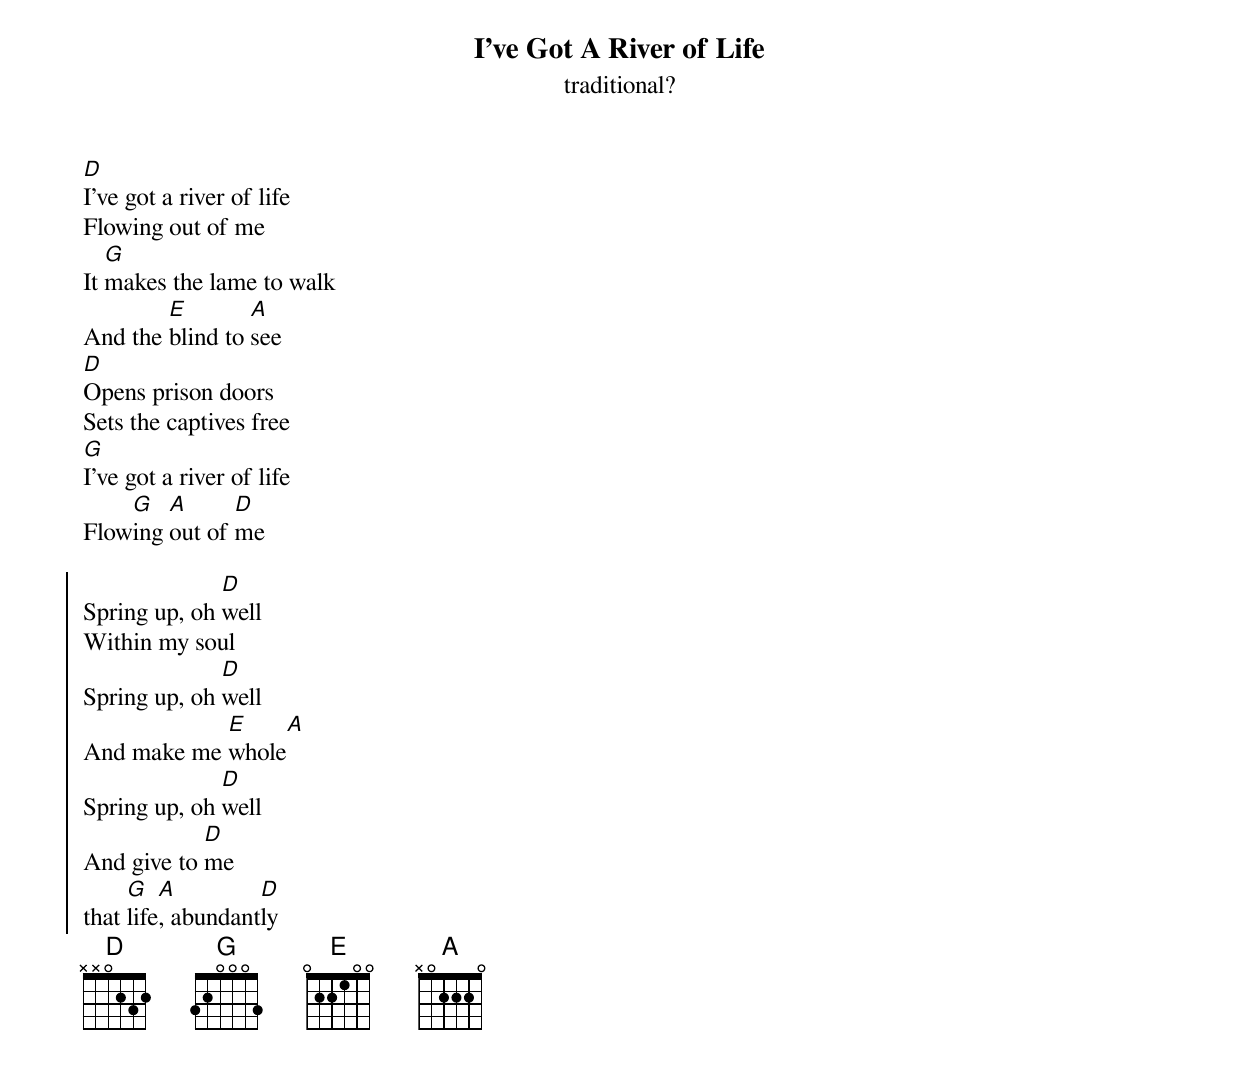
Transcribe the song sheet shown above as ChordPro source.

{title: I've Got A River of Life}
{st: traditional?}

[D]I've got a river of life
Flowing out of me
It [G]makes the lame to walk
And the [E]blind to [A]see
[D]Opens prison doors
Sets the captives free
[G]I've got a river of life
Flow[G]ing [A]out of [D]me

{soc}
Spring up, oh [D]well
Within my soul
Spring up, oh [D]well
And make me [E]whole[A]
Spring up, oh [D]well
And give to [D]me
that [G]life[A], abundant[D]ly
{eoc}
